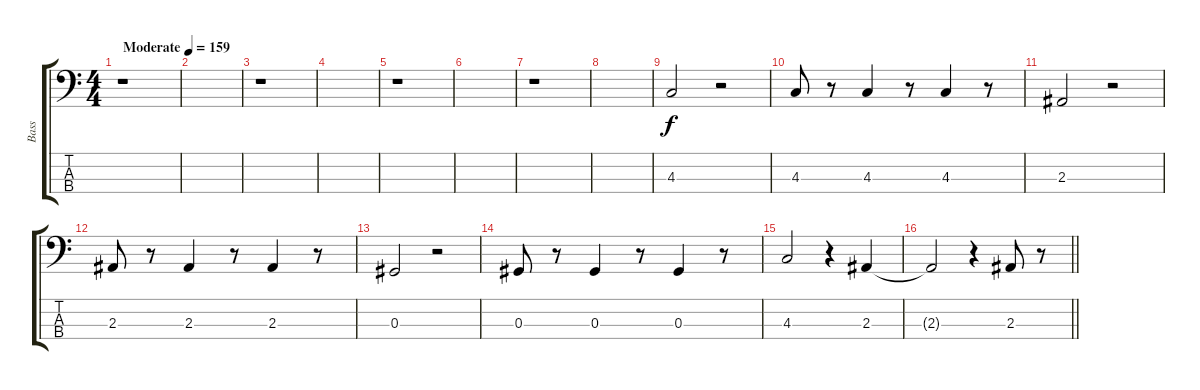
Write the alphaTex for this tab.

\track ("Bass" "Bass") {instrument electricbassfinger}
\staff {score tabs}
\tuning (Gb2 Db2 Ab1 Eb1) {hide}
\ts (4 4)
\tempo (159 "Moderate")
\clef f4
\ks c
r.1{dy f instrument electricbassfinger} |
|
r.1 |
|
r.1 |
|
r.1 |
|
4.3.2 r.2 |
4.3.8 r.8 4.3.4 r.8 4.3.4 r.8 |
2.3.2 r.2 |
2.3.8 r.8 2.3.4 r.8 2.3.4 r.8 |
0.3.2 r.2 |
0.3.8 r.8 0.3.4 r.8 0.3.4 r.8 |
4.3.2 r.4 2.3.4 |
\barLineRight lightlight
2.3{t}.2 r.4 2.3.8 r.8
